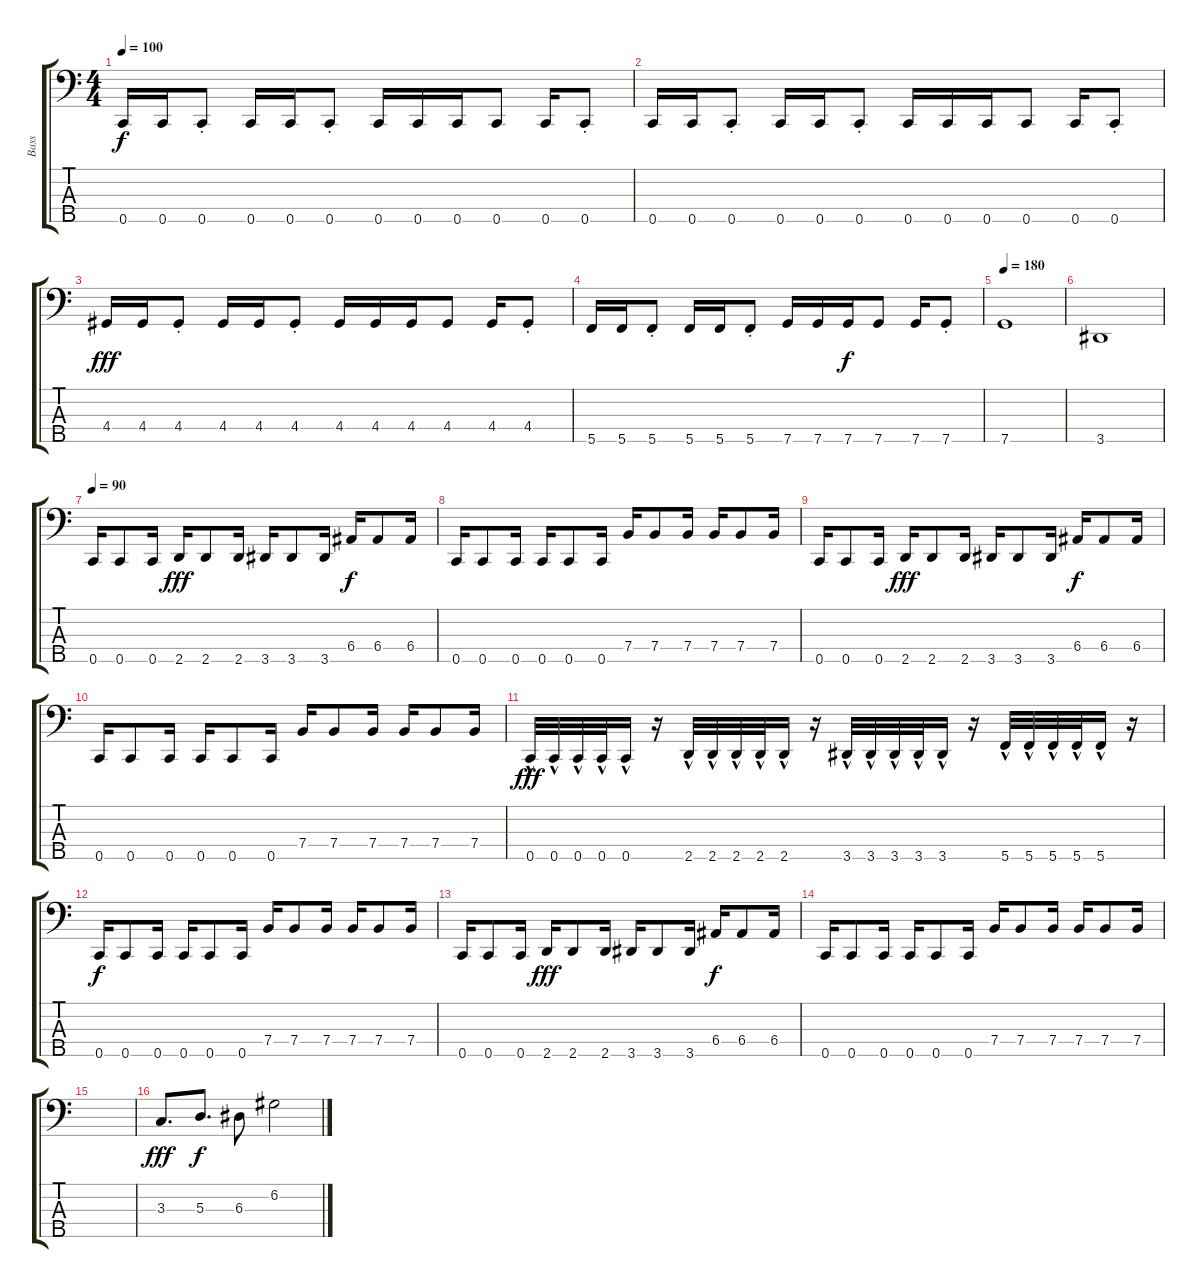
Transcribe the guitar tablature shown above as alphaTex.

\track ("Bass" "Bass") {instrument electricbasspick}
\staff {score tabs}
\tuning (G2 D2 A1 E1 C1) {hide}
\ts (4 4)
\tempo 100
\clef f4
\ks c
0.5.16{dy f} 0.5.16 0.5{st}.8 0.5.16 0.5.16 0.5{st}.8 0.5.16 0.5.16 0.5.16 0.5.8 0.5.16 0.5{st}.8 |
0.5.16 0.5.16 0.5{st}.8 0.5.16 0.5.16 0.5{st}.8 0.5.16 0.5.16 0.5.16 0.5.8 0.5.16 0.5{st}.8 |
4.4.16{dy fff} 4.4.16 4.4{st}.8 4.4.16 4.4.16 4.4{st}.8 4.4.16 4.4.16 4.4.16 4.4.8 4.4.16 4.4{st}.8 |
5.5.16 5.5.16 5.5{st}.8 5.5.16 5.5.16 5.5{st}.8 7.5.16 7.5.16 7.5.16{dy f} 7.5.8 7.5.16 7.5{st}.8 |
\tempo 180
7.5.1 |
3.5.1 |
\tempo 90
0.5.16 0.5.8 0.5.16 2.5.16{dy fff} 2.5.8 2.5.16 3.5.16 3.5.8 3.5.16 6.4.16{dy f} 6.4.8 6.4.16 |
0.5.16 0.5.8 0.5.16 0.5.16 0.5.8 0.5.16 7.4.16 7.4.8 7.4.16 7.4.16 7.4.8 7.4.16 |
0.5.16 0.5.8 0.5.16 2.5.16{dy fff} 2.5.8 2.5.16 3.5.16 3.5.8 3.5.16 6.4.16{dy f} 6.4.8 6.4.16 |
0.5.16 0.5.8 0.5.16 0.5.16 0.5.8 0.5.16 7.4.16 7.4.8 7.4.16 7.4.16 7.4.8 7.4.16 |
0.5{hac}.32{dy fff} 0.5{hac}.32 0.5{hac}.32 0.5{hac}.32 0.5{hac}.16 r.16 2.5{hac}.32 2.5{hac}.32 2.5{hac}.32 2.5{hac}.32 2.5{hac}.16 r.16 3.5{hac}.32 3.5{hac}.32 3.5{hac}.32 3.5{hac}.32 3.5{hac}.16 r.16 5.5{hac}.32 5.5{hac}.32 5.5{hac}.32 5.5{hac}.32 5.5{hac}.16 r.16 |
0.5.16{dy f} 0.5.8 0.5.16 0.5.16 0.5.8 0.5.16 7.4.16 7.4.8 7.4.16 7.4.16 7.4.8 7.4.16 |
0.5.16 0.5.8 0.5.16 2.5.16{dy fff} 2.5.8 2.5.16 3.5.16 3.5.8 3.5.16 6.4.16{dy f} 6.4.8 6.4.16 |
0.5.16 0.5.8 0.5.16 0.5.16 0.5.8 0.5.16 7.4.16 7.4.8 7.4.16 7.4.16 7.4.8 7.4.16 |
|
3.3.8{d dy fff} 5.3.8{d dy f} 6.3.8 6.2.2
